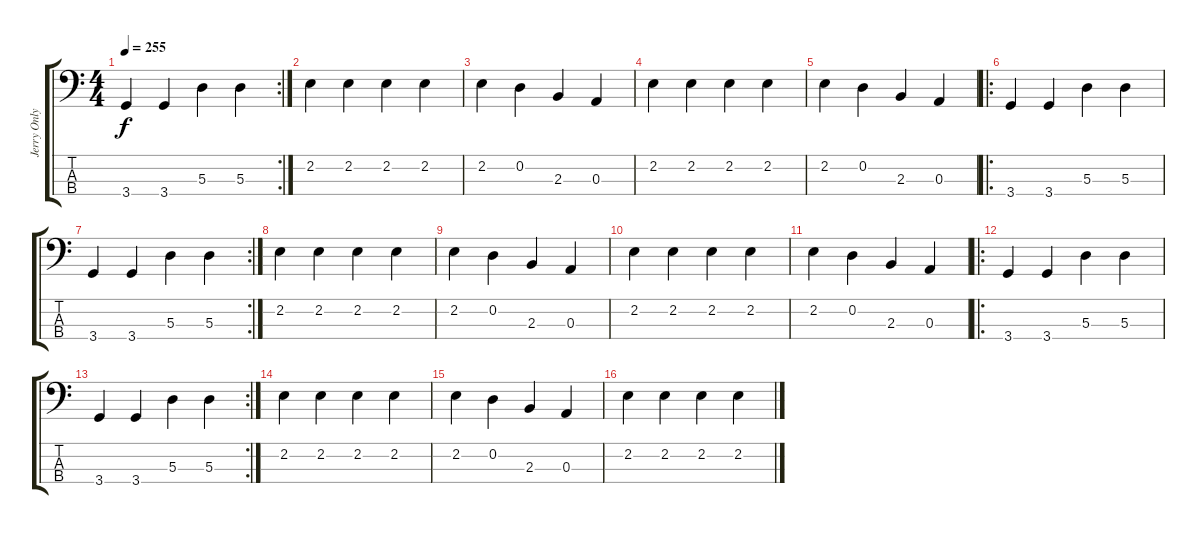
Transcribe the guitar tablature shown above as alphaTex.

\track ("Jerry Only" "Jerry Only") {instrument electricbasspick}
\staff {score tabs}
\tuning (G2 D2 A1 E1) {hide}
\rc 2
\ts (4 4)
\tempo 255
\clef f4
\ks c
3.4.4{dy f} 3.4.4 5.3.4 5.3.4 |
2.2.4 2.2.4 2.2.4 2.2.4 |
2.2.4 0.2.4 2.3.4 0.3.4 |
2.2.4 2.2.4 2.2.4 2.2.4 |
2.2.4 0.2.4 2.3.4 0.3.4 |
\ro
3.4.4 3.4.4 5.3.4 5.3.4 |
\rc 2
3.4.4 3.4.4 5.3.4 5.3.4 |
2.2.4 2.2.4 2.2.4 2.2.4 |
2.2.4 0.2.4 2.3.4 0.3.4 |
2.2.4 2.2.4 2.2.4 2.2.4 |
2.2.4 0.2.4 2.3.4 0.3.4 |
\ro
3.4.4 3.4.4 5.3.4 5.3.4 |
\rc 2
3.4.4 3.4.4 5.3.4 5.3.4 |
2.2.4 2.2.4 2.2.4 2.2.4 |
2.2.4 0.2.4 2.3.4 0.3.4 |
2.2.4 2.2.4 2.2.4 2.2.4
